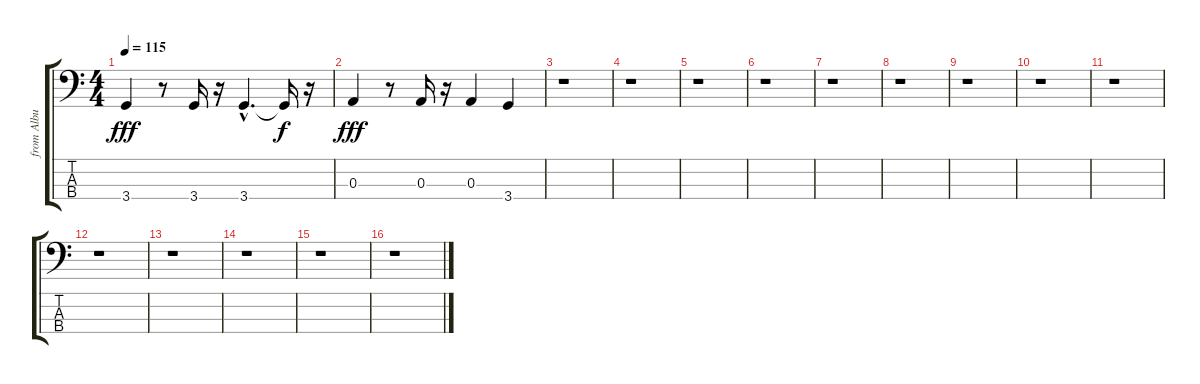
\track (" from Album Shamora" " from Albu") {instrument fretlessbass}
\staff {score tabs}
\tuning (G2 D2 A1 E1) {hide}
\ts (4 4)
\tempo 115
\clef f4
\ks c
3.4.4{dy fff} r.8 3.4.16 r.16 3.4{hac}.4{d} 3.4{t}.16{dy f} r.16 |
0.3.4{dy fff} r.8 0.3.16 r.16 0.3.4 3.4.4 |
r.1 |
r.1 |
r.1 |
r.1 |
r.1 |
r.1 |
r.1 |
r.1 |
r.1 |
r.1 |
r.1 |
r.1 |
r.1 |
r.1
